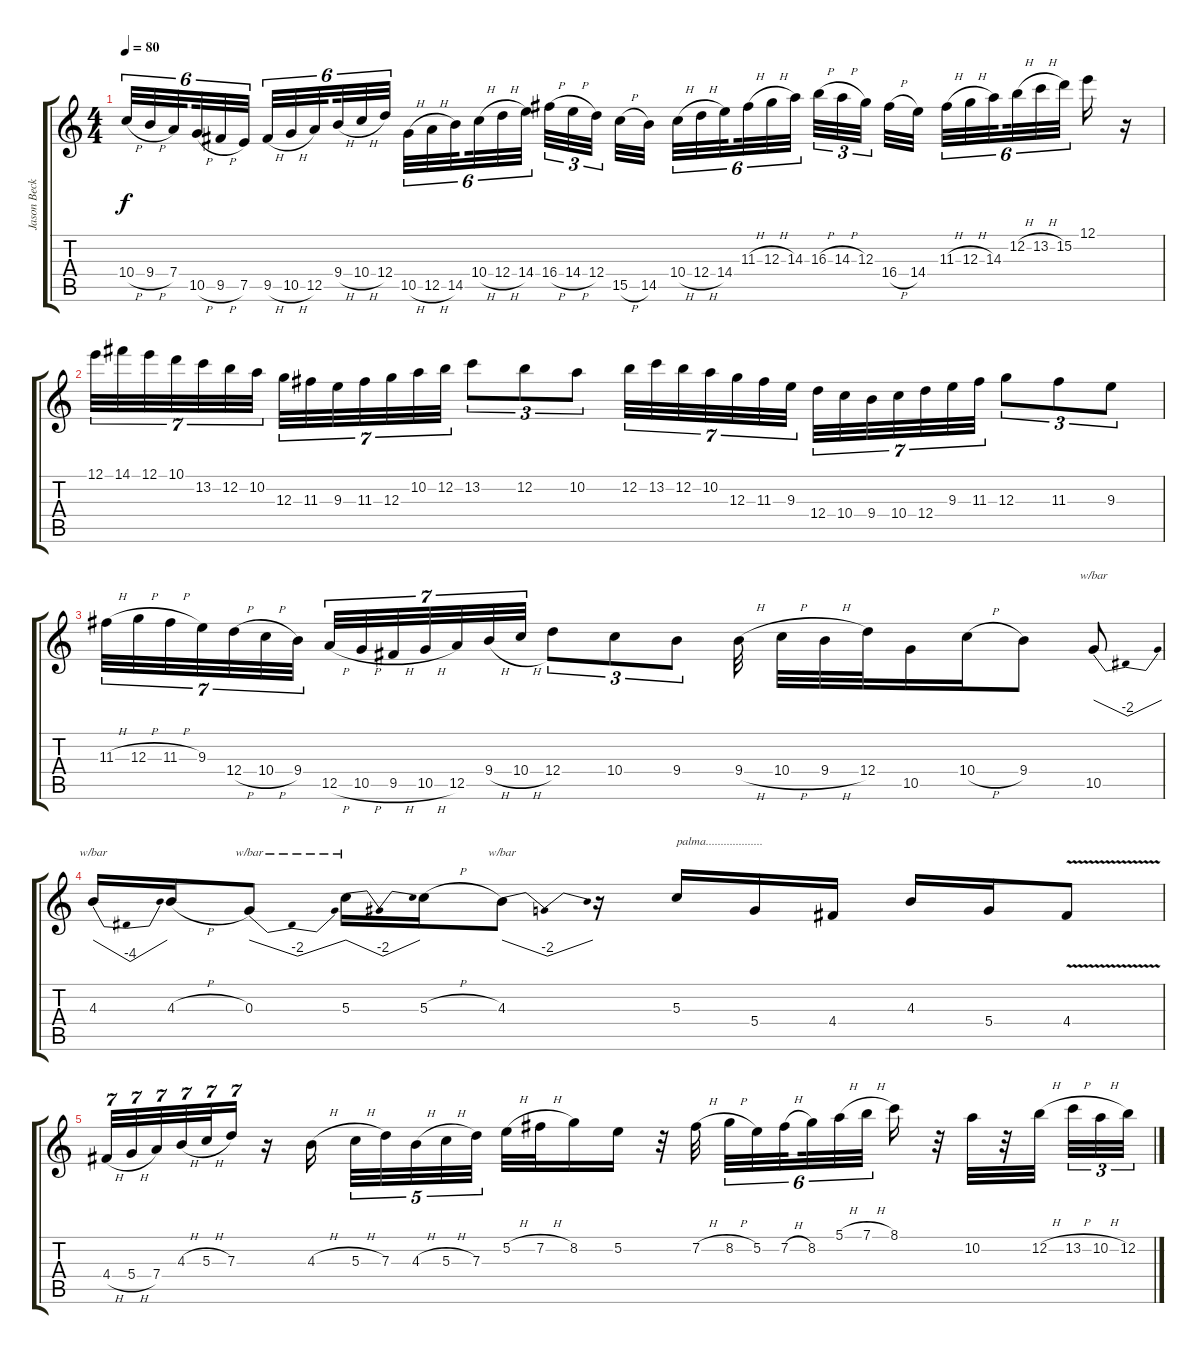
\track ("Jason Becker" "Jason Beck") {instrument distortionguitar}
\staff {score tabs}
\tuning (E4 B3 G3 D3 A2 E2) {hide}
\ts (4 4)
\tempo 80
\clef g2
\ks c
10.4{h}.32{tu (6 4) dy f} 9.4{h}.32{tu (6 4)} 7.4.32{tu (6 4) beam splitsecondary} 10.5{h}.32{tu (6 4)} 9.5{h}.32{tu (6 4)} 7.5.32{tu (6 4) beam splitsecondary} 9.5{h}.32{tu (6 4)} 10.5{h}.32{tu (6 4)} 12.5.32{tu (6 4) beam splitsecondary} 9.4{h}.32{tu (6 4)} 10.4{h}.32{tu (6 4)} 12.4.32{tu (6 4)} 10.5{h}.32{tu (6 4)} 12.5{h}.32{tu (6 4)} 14.5.32{tu (6 4) beam splitsecondary} 10.4{h}.32{tu (6 4)} 12.4{h}.32{tu (6 4)} 14.4.32{tu (6 4) beam splitsecondary} 16.4{h}.32{tu (3 2)} 14.4{h}.32{tu (3 2)} 12.4.32{tu (3 2) beam splitsecondary} 15.5{h}.32 14.5.32 10.4{h}.32{tu (6 4)} 12.4{h}.32{tu (6 4)} 14.4.32{tu (6 4) beam splitsecondary} 11.3{h}.32{tu (6 4)} 12.3{h}.32{tu (6 4)} 14.3.32{tu (6 4) beam splitsecondary} 16.3{h}.32{tu (3 2)} 14.3{h}.32{tu (3 2)} 12.3.32{tu (3 2) beam splitsecondary} 16.4{h}.32 14.4.32 11.3{h}.32{tu (6 4)} 12.3{h}.32{tu (6 4)} 14.3.32{tu (6 4) beam splitsecondary} 12.2{h}.32{tu (6 4)} 13.2{h}.32{tu (6 4)} 15.2.32{tu (6 4) beam splitsecondary} 12.1.16 r.16 |
12.1.32{tu (7 4)} 14.1.32{tu (7 4)} 12.1.32{tu (7 4)} 10.1.32{tu (7 4)} 13.2.32{tu (7 4)} 12.2.32{tu (7 4)} 10.2.32{tu (7 4) beam splitsecondary} 12.3.32{tu (7 4)} 11.3.32{tu (7 4)} 9.3.32{tu (7 4)} 11.3.32{tu (7 4)} 12.3.32{tu (7 4)} 10.2.32{tu (7 4)} 12.2.32{tu (7 4)} 13.2.8{tu (3 2)} 12.2.8{tu (3 2)} 10.2.8{tu (3 2)} 12.2.32{tu (7 4)} 13.2.32{tu (7 4)} 12.2.32{tu (7 4)} 10.2.32{tu (7 4)} 12.3.32{tu (7 4)} 11.3.32{tu (7 4)} 9.3.32{tu (7 4) beam splitsecondary} 12.4.32{tu (7 4)} 10.4.32{tu (7 4)} 9.4.32{tu (7 4)} 10.4.32{tu (7 4)} 12.4.32{tu (7 4)} 9.3.32{tu (7 4)} 11.3.32{tu (7 4)} 12.3.8{tu (3 2)} 11.3.8{tu (3 2)} 9.3.8{tu (3 2)} |
11.3{h}.32{tu (7 4)} 12.3{h}.32{tu (7 4)} 11.3{h}.32{tu (7 4)} 9.3.32{tu (7 4)} 12.4{h}.32{tu (7 4)} 10.4{h}.32{tu (7 4)} 9.4.32{tu (7 4) beam splitsecondary} 12.5{h}.32{tu (7 4)} 10.5{h}.32{tu (7 4)} 9.5{h}.32{tu (7 4)} 10.5{h}.32{tu (7 4)} 12.5.32{tu (7 4)} 9.4{h}.32{tu (7 4)} 10.4{h}.32{tu (7 4)} 12.4.8{tu (3 2)} 10.4.8{tu (3 2)} 9.4.8{tu (3 2)} 9.4{h}.32 10.4{h}.32 9.4{h}.32 12.4.32 10.5.16 10.4{h}.16 9.4.8 10.5.8{tbe (dip default 0 0 30 -8 60 0)} |
4.3.16{tbe (dip default 0 0 30 -16 60 0)} 4.3{h}.16 0.3.8{tbe (dip default 0 0 30 -8 60 0)} 5.3.16{tbe (dip default 0 0 30 -8 60 0)} 5.3{h}.16 4.3.8{tbe (dip default 0 0 30 -8 60 0)} r.16 5.3.16{txt "palma..................."} 5.4.16 4.4.16 4.3.16 5.4.16 4.4{v}.8 |
4.4{h}.32{tu (7 4)} 5.4{h}.32{tu (7 4)} 7.4.32{tu (7 4)} 4.3{h}.32{tu (7 4)} 5.3{h}.32{tu (7 4)} 7.3.16{tu (7 4)} r.16 4.3{h}.16 5.3{h}.32{tu (5 4)} 7.3.32{tu (5 4)} 4.3{h}.32{tu (5 4)} 5.3{h}.32{tu (5 4)} 7.3.32{tu (5 4) beam splitsecondary} 5.2{h}.32 7.2{h}.32 8.2.16 5.2.16 r.32 7.2{h}.32{beam splitsecondary} 8.2{h}.32{tu (6 4)} 5.2.32{tu (6 4)} 7.2{h}.32{tu (6 4) beam splitsecondary} 8.2.32{tu (6 4)} 5.1{h}.32{tu (6 4)} 7.1{h}.32{tu (6 4)} 8.1.16 r.32 10.2.32 r.32 12.2{h}.32{beam splitsecondary} 13.2{h}.32{tu (3 2)} 10.2{h}.32{tu (3 2)} 12.2.32{tu (3 2)}
